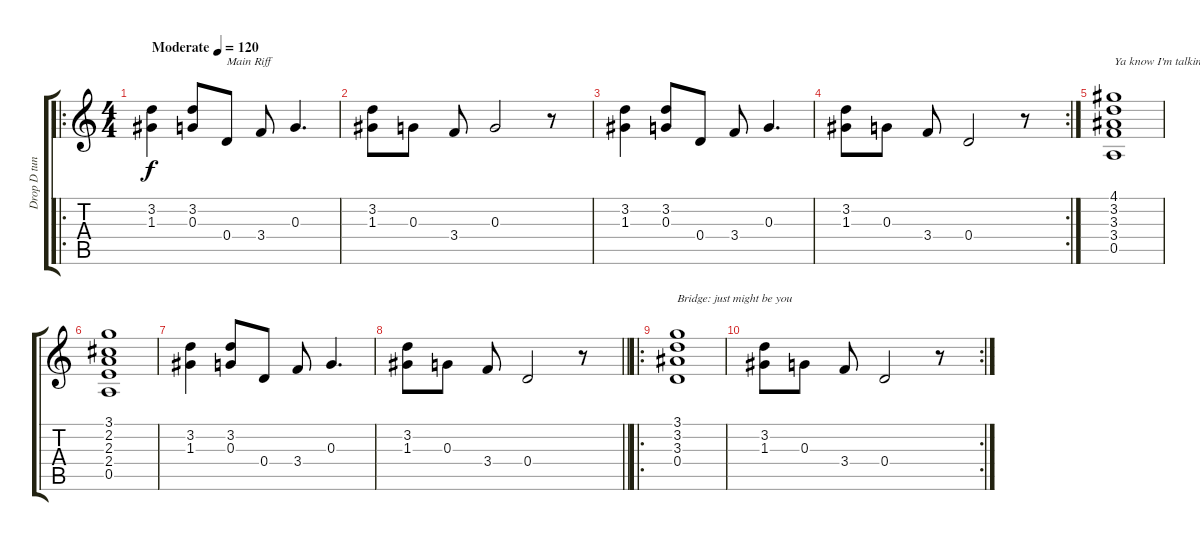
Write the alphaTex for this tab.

\track ("Drop D tuning" "Drop D tun") {instrument acousticguitarsteel}
\staff {score tabs}
\tuning (E4 B3 G3 D3 A2 D2) {hide}
\ro
\ts (4 4)
\tempo (120 "Moderate")
\clef g2
\ks c
(3.2 1.3).4{dy f instrument acousticguitarsteel} (3.2 0.3).8 0.4.8{txt "Main Riff"} 3.4.8 0.3.4{d} |
(3.2 1.3).8 0.3.8 3.4.8 0.3.2 r.8 |
(3.2 1.3).4 (3.2 0.3).8 0.4.8 3.4.8 0.3.4{d} |
\rc 2
(3.2 1.3).8 0.3.8 3.4.8 0.4.2 r.8 |
(4.1 3.2 3.3 3.4 0.5).1{txt "Ya know I'm talking..."} |
(3.1 2.2 2.3 2.4 0.5).1 |
(3.2 1.3).4 (3.2 0.3).8 0.4.8 3.4.8 0.3.4{d} |
\barLineRight lightlight
(3.2 1.3).8 0.3.8 3.4.8 0.4.2 r.8 |
\ro
(3.1 3.2 3.3 0.4).1{txt "Bridge: just might be you"} |
\rc 2
(3.2 1.3).8 0.3.8 3.4.8 0.4.2 r.8
